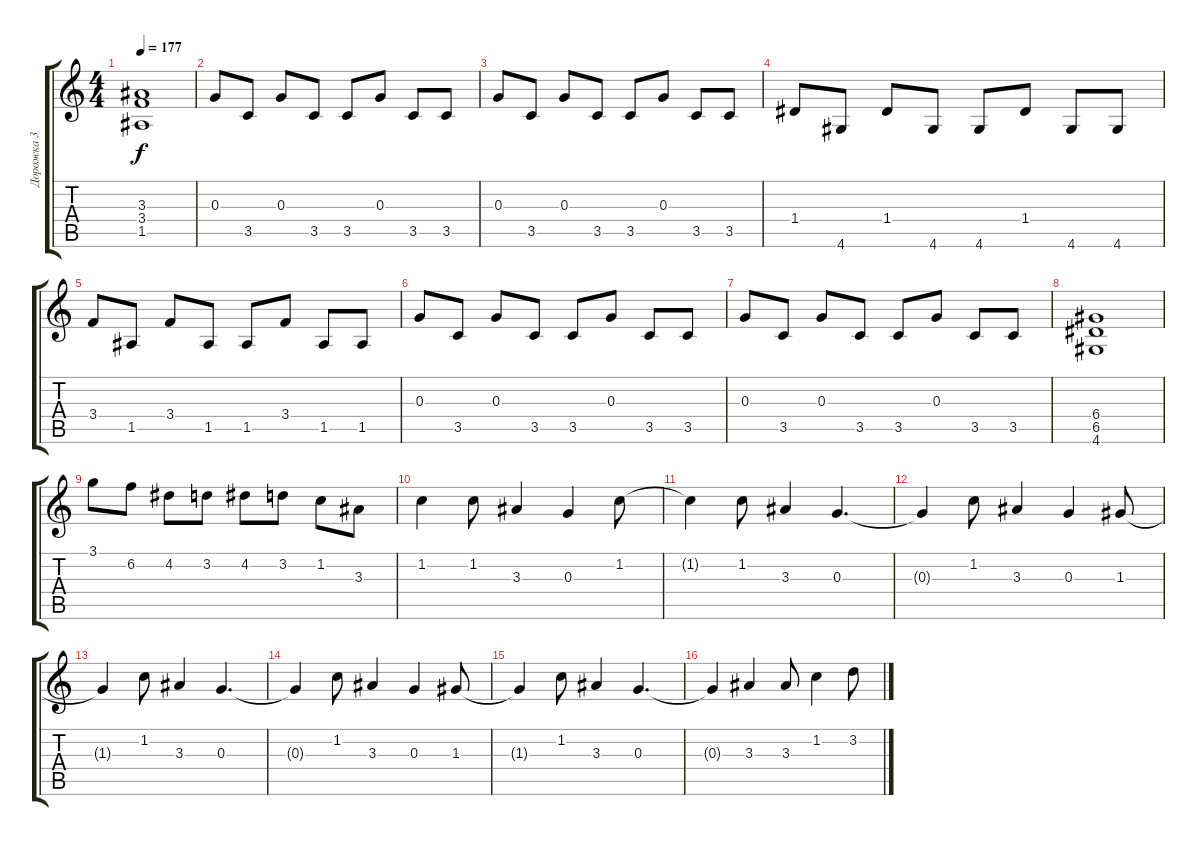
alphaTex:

\track ("Дорожка 3" "Дорожка 3") {instrument distortionguitar}
\staff {score tabs}
\tuning (E4 B3 G3 D3 A2 E2) {hide}
\ts (4 4)
\tempo 177
\clef g2
\ks c
(3.3 3.4 1.5).1{dy f} |
0.3.8 3.5.8 0.3.8 3.5.8 3.5.8 0.3.8 3.5.8 3.5.8 |
0.3.8 3.5.8 0.3.8 3.5.8 3.5.8 0.3.8 3.5.8 3.5.8 |
1.4.8 4.6.8 1.4.8 4.6.8 4.6.8 1.4.8 4.6.8 4.6.8 |
3.4.8 1.5.8 3.4.8 1.5.8 1.5.8 3.4.8 1.5.8 1.5.8 |
0.3.8 3.5.8 0.3.8 3.5.8 3.5.8 0.3.8 3.5.8 3.5.8 |
0.3.8 3.5.8 0.3.8 3.5.8 3.5.8 0.3.8 3.5.8 3.5.8 |
(6.4 6.5 4.6).1 |
3.1.8 6.2.8 4.2.8 3.2.8 4.2.8 3.2.8 1.2.8 3.3.8 |
1.2.4 1.2.8 3.3.4 0.3.4 1.2.8 |
1.2{t}.4 1.2.8 3.3.4 0.3.4{d} |
0.3{t}.4 1.2.8 3.3.4 0.3.4 1.3.8 |
1.3{t}.4 1.2.8 3.3.4 0.3.4{d} |
0.3{t}.4 1.2.8 3.3.4 0.3.4 1.3.8 |
1.3{t}.4 1.2.8 3.3.4 0.3.4{d} |
0.3{t}.4 3.3.4 3.3.8 1.2.4 3.2.8
